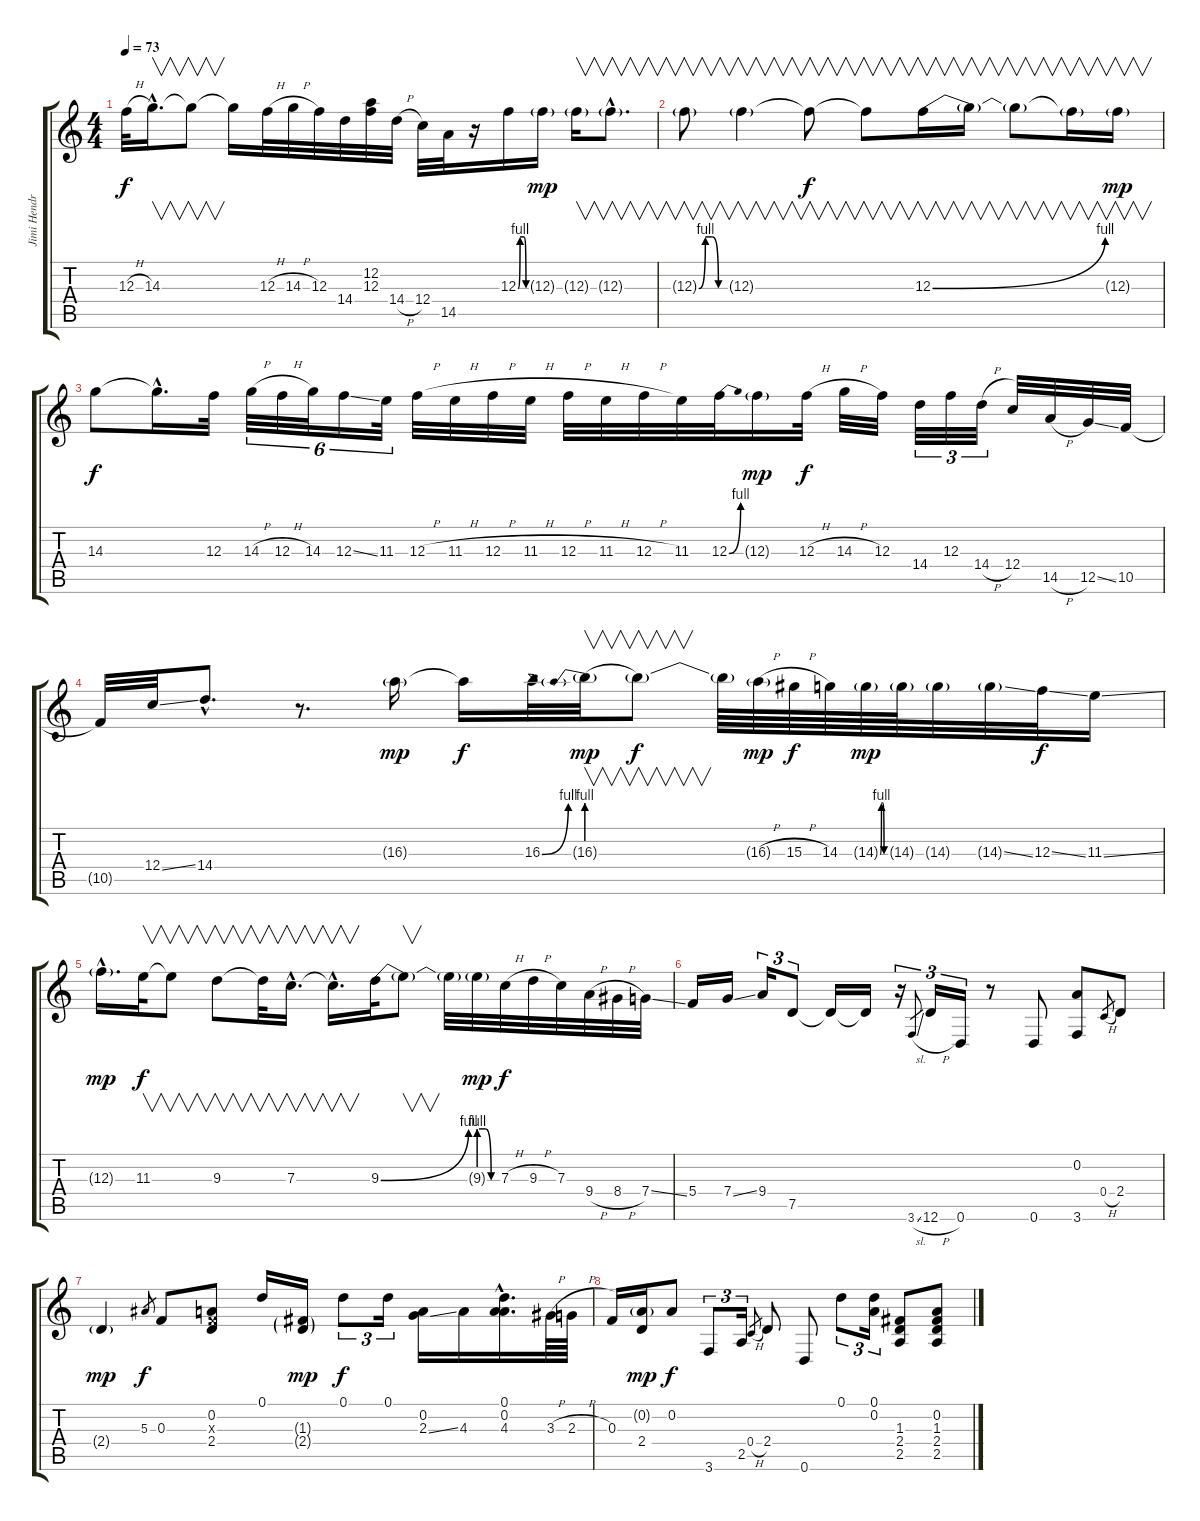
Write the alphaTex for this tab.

\track ("Jimi Hendrix" "Jimi Hendr") {instrument overdrivenguitar}
\staff {score tabs}
\tuning (D4 A3 F3 C3 G2 D2) {hide}
\ts (4 4)
\tempo 73
\clef g2
\ks c
12.3{h}.32{dy f} 14.3{hac}.16{v d} 14.3{t}.8{v} 14.3{t}.16 12.3{h}.32 14.3{h}.32 12.3.32 14.4.32 (12.2 12.3).32 14.4{h}.32 12.4.32 14.5.32 r.16 12.3{be (custom 0 0 15 4 30 4 45 4 60 0)}.16 12.3{g}.16{dy mp} 12.3{g}.16{v} 12.3{g hac}.8{v d} |
12.3{be (custom 0 0 15 4 30 4 45 0 60 0) g}.8{v} 12.3{g}.4{v} 12.3{t}.8{v dy f} 12.3{t}.8{v} 12.3{be (bend 0 0 60 4)}.16{v} 12.3{t}.16{v} 12.3{t}.8{v} 12.3{t}.16{v} 12.3{g}.16{v dy mp} |
14.3.8{dy f} 14.3{hac t}.16{d} 12.3.32 14.3{h}.32{tu (6 4)} 12.3{h}.32{tu (6 4)} 14.3.32{tu (6 4)} 12.3{ss}.16{tu (6 4)} 11.3.32{tu (6 4)} 12.3{h}.32 11.3{h}.32 12.3{h}.32 11.3{h}.32 12.3{h}.32 11.3{h}.32 12.3{h}.32 11.3.32 12.3{be (bend 0 0 60 4)}.32 12.3{g}.16{dy mp} 12.3{h}.32{dy f} 14.3{h}.32 12.3.32 14.4.32{tu (3 2)} 12.3.32{tu (3 2)} 14.4{h}.32{tu (3 2)} 12.4.32 14.5{h}.32 12.5{ss}.32 10.5.32 |
10.5{t}.32 12.4{ss}.32 14.4{hac}.8{d} r.8{d} 16.3{g}.16{dy mp} 16.3{t}.16{dy f} 16.3{be (bend 0 0 60 4)}.32 16.3{be (prebend 0 4 60 4) g}.32{v dy mp} 16.3{t}.8{v dy f} 16.3{t}.64 16.3{h g}.64{dy mp} 15.3{h}.64{dy f} 14.3.64 14.3{be (custom 0 0 15 4 30 4 45 0 60 0) g}.64{dy mp} 14.3{g}.64 14.3{g}.32 14.3{ss g}.32 12.3{ss}.32{dy f} 11.3{ss}.16 |
12.3{g hac}.16{d dy mp} 11.3.32{v dy f} 11.3{t}.8{v} 9.3.8{v} 9.3{t}.32{v} 7.3{hac}.16{v d} 7.3{hac t}.16{v d} 9.3{be (bend 0 0 60 4)}.32 9.3{t}.8{v} 9.3{t}.32 9.3{be (custom 0 4 20 4 40 0 60 0) g}.32{dy mp} 7.3{h}.32{dy f} 9.3{h}.32 7.3.32 9.4{h}.32 8.4{h}.32 7.4{ss}.32 |
5.4.16 7.4{ss}.16 9.4.16{tu (3 2)} 7.5.8{tu (3 2)} 7.5{t}.16 7.5{t}.16 r.16{tu (3 2)} 3.6{sl}.8{gr} 12.6{h}.16{tu (3 2)} 0.6.16{tu (3 2)} r.8 0.6.8 (0.2 3.6).8 0.4{h}.8{gr} 2.4.8 |
2.4{g}.4{dy mp} 5.3.8{gr dy f} 0.3.8 (0.2 0.3{x} 2.4).8 0.1.16 (1.3{g} 2.4{g}).16{dy mp} 0.1.8{tu (3 2) dy f} 0.1.16{tu (3 2)} (0.2 2.3{ss}).16 4.3.16 (0.1{hac} 0.2{hac} 4.3{hac}).16{d} 3.3{h}.64 2.3{h}.64 |
0.3.16 (0.2{g} 2.4).16{dy mp} 0.2.8{dy f} 3.6.8{tu (3 2)} 2.5.16{tu (3 2)} 0.4{h}.8{gr} 2.4.8 0.6.8 0.1.8{tu (3 2)} (0.1 0.2).16{tu (3 2)} (1.3 2.4 2.5).8 (0.2 1.3 2.4 2.5).8
